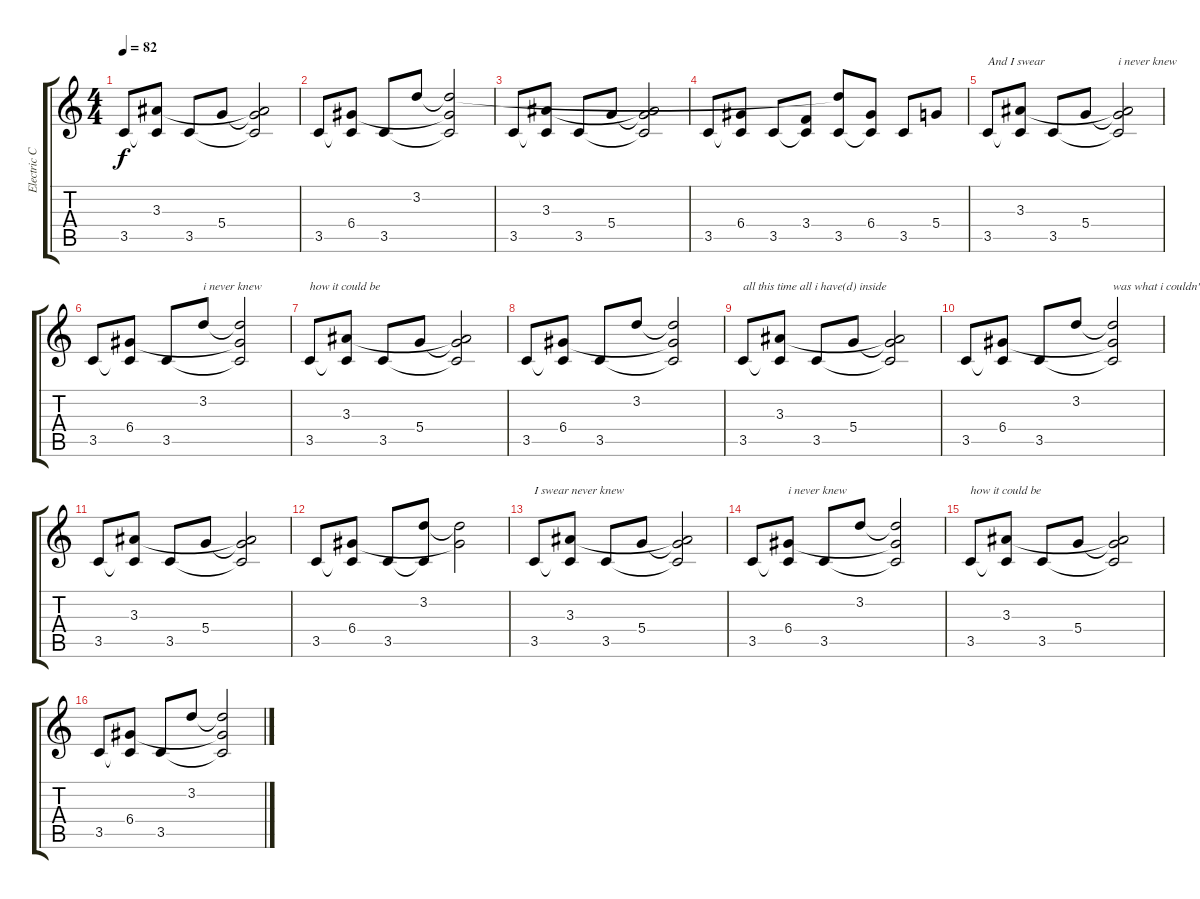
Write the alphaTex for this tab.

\track ("Electric Clean" "Electric C") {instrument acousticguitarnylon}
\staff {score tabs}
\tuning (E4 B3 G3 D3 A2 E2) {hide}
\ts (4 4)
\tempo 82
\clef g2
\ks c
3.5.8{dy f} (3.3 3.5{t}).8 3.5.8 5.4.8 (3.3{t} 5.4{t} 3.5{t}).2 |
3.5.8 (6.4 3.5{t}).8 3.5.8 3.2.8 (3.2{t} 6.4{t} 3.5{t}).2 |
3.5.8 (3.3 3.5{t}).8 3.5.8 5.4.8 (3.3{t} 5.4{t} 3.5{t}).2 |
3.5.8 (6.4 3.5{t}).8 3.5.8 (3.4 3.5{t}).8 (3.2{t} 3.5).8 (6.4 3.5{t}).8 3.5.8 5.4.8 |
3.5.8{txt "And I swear"} (3.3 3.5{t}).8 3.5.8 5.4.8 (3.3{t} 5.4{t} 3.5{t}).2{txt "i never knew"} |
3.5.8 (6.4 3.5{t}).8 3.5.8 3.2.8{txt "i never knew"} (3.2{t} 6.4{t} 3.5{t}).2 |
3.5.8{txt "how it could be"} (3.3 3.5{t}).8 3.5.8 5.4.8 (3.3{t} 5.4{t} 3.5{t}).2 |
3.5.8 (6.4 3.5{t}).8 3.5.8 3.2.8 (3.2{t} 6.4{t} 3.5{t}).2 |
3.5.8{txt "all this time all i have(d) inside"} (3.3 3.5{t}).8 3.5.8 5.4.8 (3.3{t} 5.4{t} 3.5{t}).2 |
3.5.8 (6.4 3.5{t}).8 3.5.8 3.2.8 (3.2{t} 6.4{t} 3.5{t}).2{txt "was what i couldn't see"} |
3.5.8 (3.3 3.5{t}).8 3.5.8 5.4.8 (3.3{t} 5.4{t} 3.5{t}).2 |
3.5.8 (6.4 3.5{t}).8 3.5.8 (3.2 3.5{t}).8 (3.2{t} 6.4{t}).2 |
3.5.8{txt "I swear never knew"} (3.3 3.5{t}).8 3.5.8 5.4.8 (3.3{t} 5.4{t} 3.5{t}).2 |
3.5.8 (6.4 3.5{t}).8{txt "i never knew"} 3.5.8 3.2.8 (3.2{t} 6.4{t} 3.5{t}).2 |
3.5.8{txt "how it could be"} (3.3 3.5{t}).8 3.5.8 5.4.8 (3.3{t} 5.4{t} 3.5{t}).2 |
3.5.8 (6.4 3.5{t}).8 3.5.8 3.2.8 (3.2{t} 6.4{t} 3.5{t}).2
